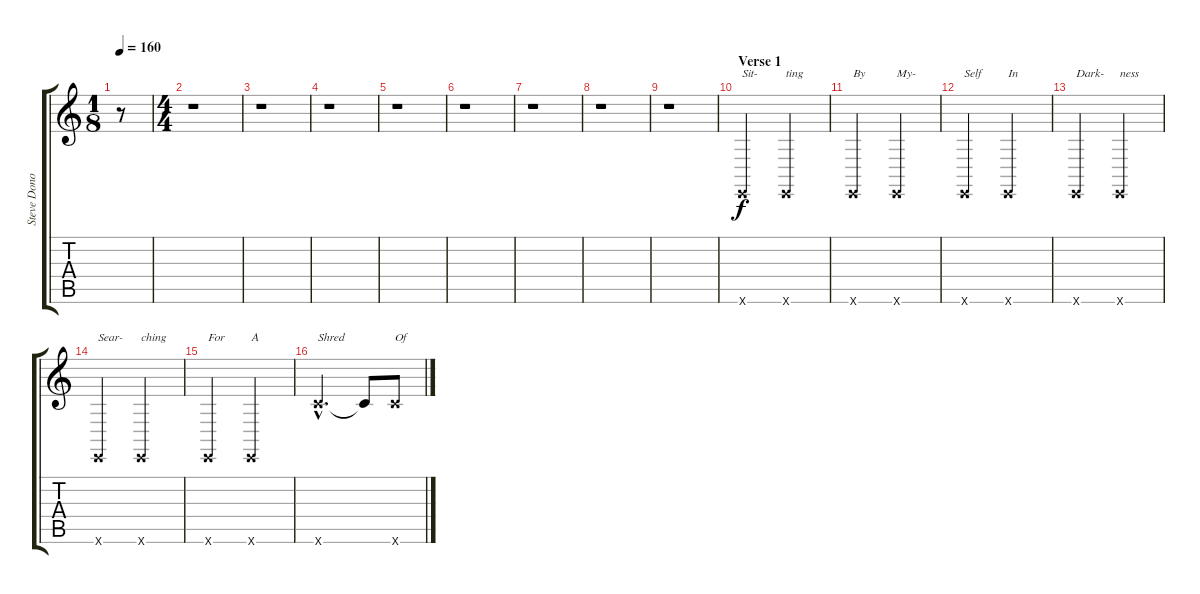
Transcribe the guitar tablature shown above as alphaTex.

\track ("Steve Donovan" "Steve Dono") {instrument synthvoice}
\staff {score tabs}
\tuning (E4 B3 G3 D3 A2 E2) {hide}
\ts (1 8)
\tempo 160
\clef g2
\ks c
r.8{dy f} |
\ts (4 4)
r.1 |
r.1 |
r.1 |
r.1 |
r.1 |
r.1 |
r.1 |
r.1 |
\section ("" "Verse 1")
0.6{x}.2{txt "Sit-"} 0.6{x}.2{txt "ting"} |
0.6{x}.2{txt "By"} 0.6{x}.2{txt "My-"} |
0.6{x}.2{txt "Self"} 0.6{x}.2{txt "In"} |
0.6{x}.2{txt "Dark-"} 0.6{x}.2{txt "ness"} |
0.6{x}.2{txt "Sear-"} 0.6{x}.2{txt "ching"} |
0.6{x}.2{txt "For"} 0.6{x}.2{txt "A"} |
20.6{hac x}.2{d txt "Shred"} 20.6{t}.8 20.6{x}.8{txt "Of"}
